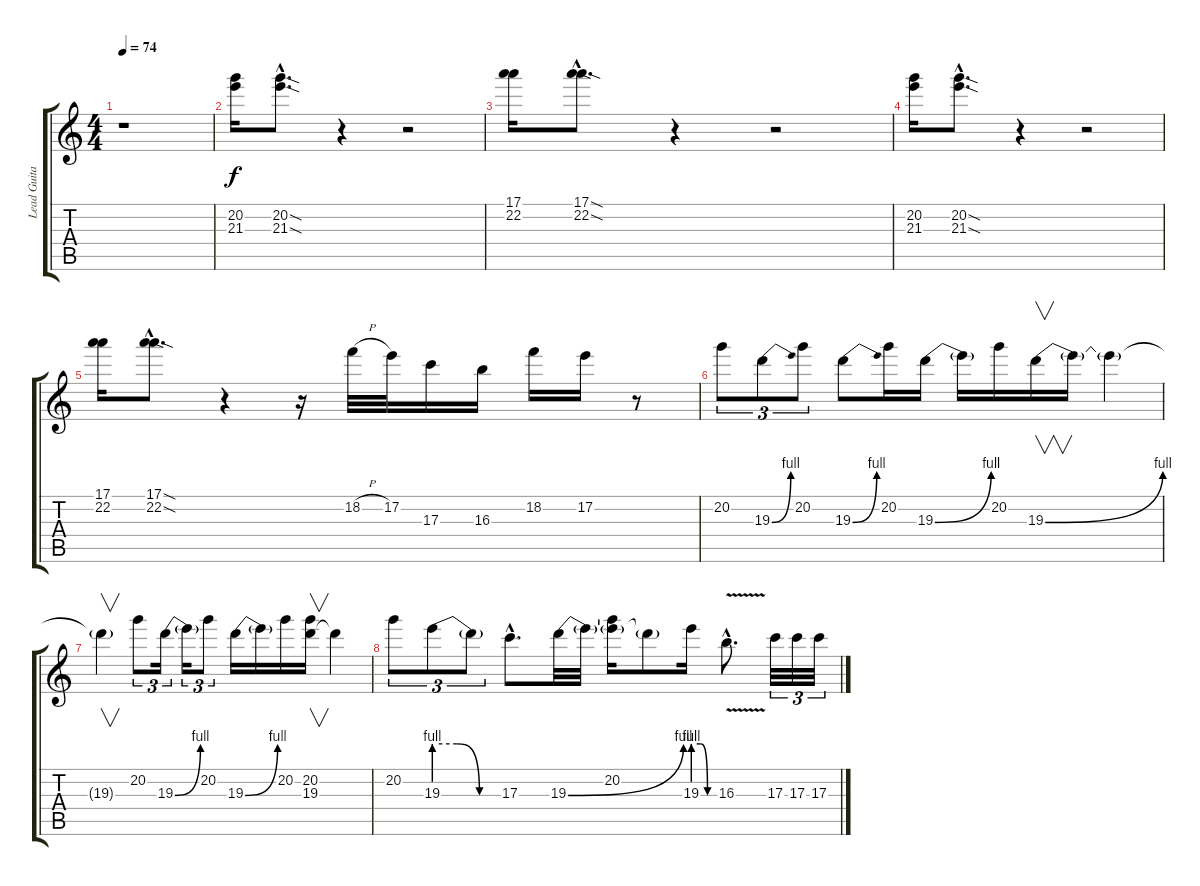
\track ("Lead Guitar" "Lead Guita") {instrument distortionguitar}
\staff {score tabs}
\tuning (E4 B3 G3 D3 A2 E2) {hide}
\ts (4 4)
\tempo 74
\clef g2
\ks aminor
r.1{dy f} |
(20.2 21.3).16 (20.2{sod hac} 21.3{sod hac}).8{d} r.4 r.2 |
(17.1 22.2).16 (17.1{sod hac} 22.2{sod hac}).8{d} r.4 r.2 |
(20.2 21.3).16 (20.2{sod hac} 21.3{sod hac}).8{d} r.4 r.2 |
(17.1 22.2).16 (17.1{sod hac} 22.2{sod hac}).8{d} r.4 r.16 18.2{h}.32 17.2.32 17.3.16 16.3.16 18.2.16 17.2.16 r.8 |
20.2.8{tu (3 2)} 19.3{be (bend 0 0 60 4)}.8{tu (3 2)} 20.2.8{tu (3 2)} 19.3{be (bend 0 0 60 4)}.8 20.2.16 19.3{be (bend 0 0 60 4)}.16 19.3{t}.16 20.2.16 19.3{be (bend 0 0 60 4)}.16{v} 19.3{t}.16 19.3{t}.4 |
19.3{t}.4{v} 20.2.8{tu (3 2)} 19.3{be (bend 0 0 60 4)}.16{tu (3 2)} 19.3{t}.16{tu (3 2)} 20.2.8{tu (3 2)} 19.3{be (bend 0 0 60 4)}.16 19.3{t}.16 20.2.16 (20.2 19.3).16{v} 19.3{t}.4 |
20.2.8{tu (3 2)} 19.3{be (custom 0 4 20 4 40 0 60 0)}.8{tu (3 2)} 19.3{t}.8{tu (3 2)} 17.3{hac}.8{d} 19.3{be (bend 0 0 60 4)}.32 19.3{t}.32 (20.2 19.3{t}).16 19.3{t}.8 19.3{be (custom 0 4 20 4 40 0 60 0)}.16 16.3{v hac}.8{d} 17.3.32{tu (3 2)} 17.3.32{tu (3 2)} 17.3.32{tu (3 2)}
